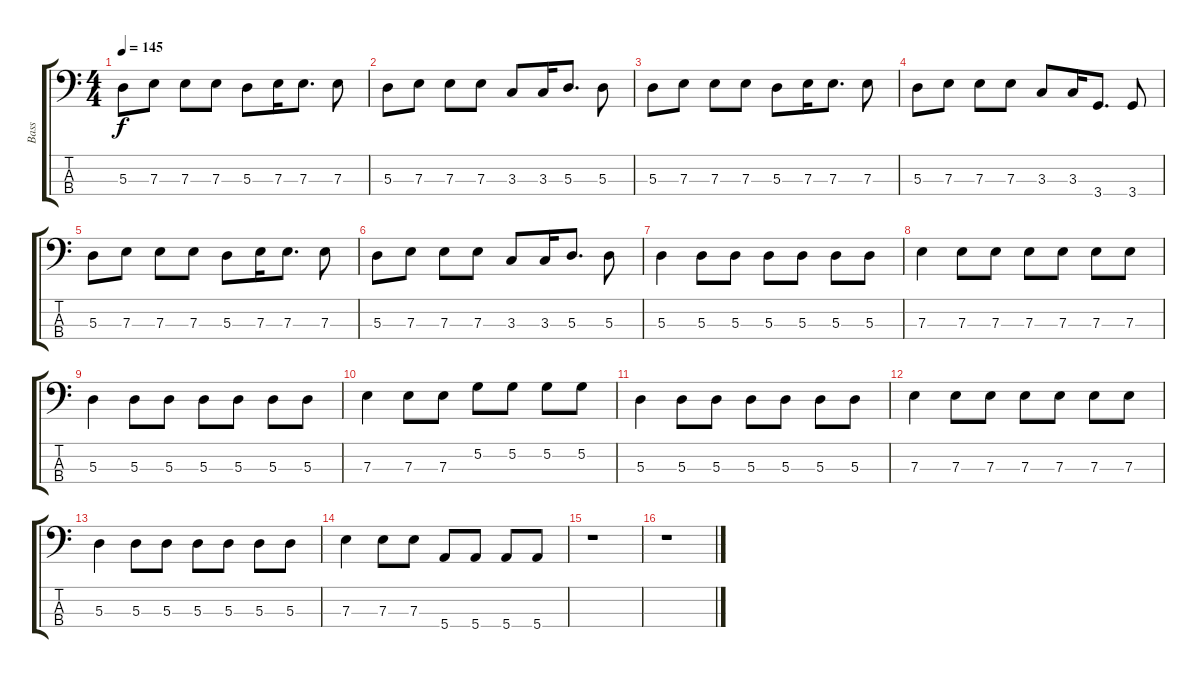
\track ("Bass" "Bass") {instrument electricbasspick}
\staff {score tabs}
\tuning (G2 D2 A1 E1) {hide}
\ts (4 4)
\tempo 145
\clef f4
\ks c
5.3.8{dy f} 7.3.8 7.3.8 7.3.8 5.3.8 7.3.16 7.3.8{d} 7.3.8 |
5.3.8 7.3.8 7.3.8 7.3.8 3.3.8 3.3.16 5.3.8{d} 5.3.8 |
5.3.8 7.3.8 7.3.8 7.3.8 5.3.8 7.3.16 7.3.8{d} 7.3.8 |
5.3.8 7.3.8 7.3.8 7.3.8 3.3.8 3.3.16 3.4.8{d} 3.4.8 |
5.3.8 7.3.8 7.3.8 7.3.8 5.3.8 7.3.16 7.3.8{d} 7.3.8 |
5.3.8 7.3.8 7.3.8 7.3.8 3.3.8 3.3.16 5.3.8{d} 5.3.8 |
5.3.4 5.3.8 5.3.8 5.3.8 5.3.8 5.3.8 5.3.8 |
7.3.4 7.3.8 7.3.8 7.3.8 7.3.8 7.3.8 7.3.8 |
5.3.4 5.3.8 5.3.8 5.3.8 5.3.8 5.3.8 5.3.8 |
7.3.4 7.3.8 7.3.8 5.2.8 5.2.8 5.2.8 5.2.8 |
5.3.4 5.3.8 5.3.8 5.3.8 5.3.8 5.3.8 5.3.8 |
7.3.4 7.3.8 7.3.8 7.3.8 7.3.8 7.3.8 7.3.8 |
5.3.4 5.3.8 5.3.8 5.3.8 5.3.8 5.3.8 5.3.8 |
7.3.4 7.3.8 7.3.8 5.4.8 5.4.8 5.4.8 5.4.8 |
r.1 |
r.1
